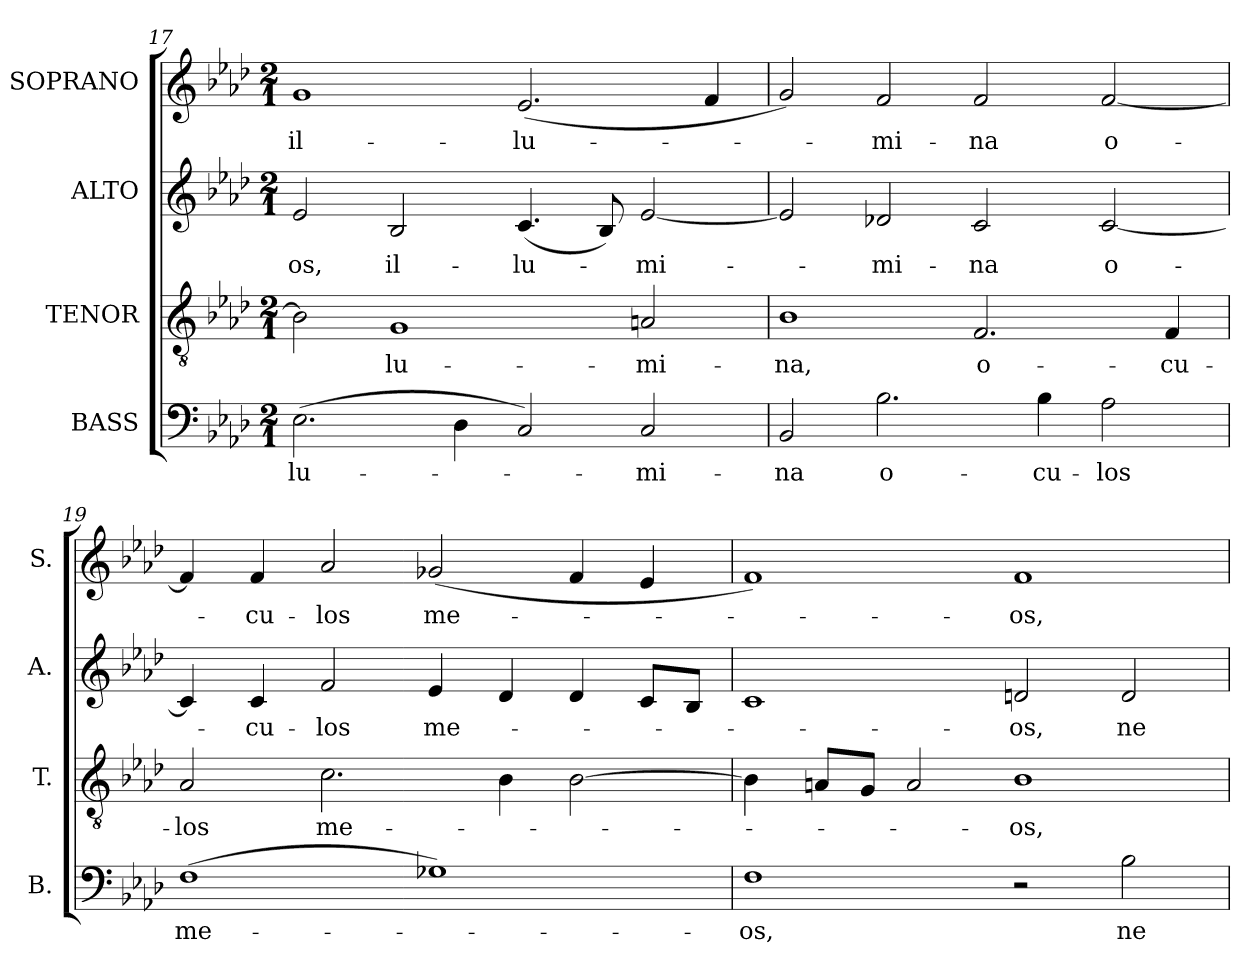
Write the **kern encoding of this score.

**kern	**text	**kern	**text	**kern	**text	**kern	**text
*part4	*part4	*part3	*part3	*part2	*part2	*part1	*part1
*staff4	*staff4	*staff3	*staff3	*staff2	*staff2	*staff1	*staff1
*I"BASS	*	*I"TENOR	*	*I"ALTO	*	*I"SOPRANO	*
*I'B.	*	*I'T.	*	*I'A.	*	*I'S.	*
*clefF4	*	*clefGv2	*	*clefG2	*	*clefG2	*
*	*	*ITrd7c12	*	*	*	*	*
*k[b-e-a-d-]	*	*k[b-e-a-d-]	*	*k[b-e-a-d-]	*	*k[b-e-a-d-]	*
*A-:	*	*A-:	*	*A-:	*	*A-:	*
*M2/1	*	*M2/1	*	*M2/1	*	*M2/1	*
=17	=17	=17	=17	=17	=17	=17	=17
!	!LO:LY:b:color=#000000	!	!	!	!	!	!
!	!	!	!	!	!LO:LY:b:color=#000000	!	!
!	!	!	!	!	!	!	!LO:LY:b:color=#000000
(2.E-i\	-lu-	2BB-i\]	.	2e-i/	-os,	1gi	il-
!	!	!	!LO:LY:b:color=#000000	!	!	!	!
!	!	!	!	!	!LO:LY:b:color=#000000	!	!
.	.	1GGi	-lu-	2B-i/	il-	.	.
4D-i\	.	.	.	.	.	.	.
!	!	!	!	!	!LO:LY:b:color=#000000	!	!
!	!	!	!	!	!	!	!LO:LY:b:color=#000000
2Ci/)	.	.	.	(4.ci/	-lu-	(2.e-i/	-lu-
.	.	.	.	8B-i/)	.	.	.
!	!LO:LY:b:color=#000000	!	!	!	!	!	!
!	!	!	!LO:LY:b:color=#000000	!	!	!	!
!	!	!	!	!	!LO:LY:b:color=#000000	!	!
2Ci/	-mi-	2AAni/	-mi-	[2e-i/	-mi-	.	.
.	.	.	.	.	.	4fi/	.
!!LO:PB:g=z
=18	=18	=18	=18	=18	=18	=18	=18
!	!LO:LY:b:color=#000000	!	!	!	!	!	!
!	!	!	!LO:LY:b:color=#000000	!	!	!	!
2BB-i/	-na	1BB-i	-na,	2e-i/]	.	2gi/)	.
!	!LO:LY:b:color=#000000	!	!	!	!	!	!
!	!	!	!	!	!LO:LY:b:color=#000000	!	!
!	!	!	!	!	!	!	!LO:LY:b:color=#000000
2.B-i\	o-	.	.	2d-Xi/	-mi-	2fi/	-mi-
!	!	!	!LO:LY:b:color=#000000	!	!	!	!
!	!	!	!	!	!LO:LY:b:color=#000000	!	!
!	!	!	!	!	!	!	!LO:LY:b:color=#000000
.	.	2.FFi/	o-	2ci/	-na	2fi/	-na
!	!LO:LY:b:color=#000000	!	!	!	!	!	!
4B-i\	-cu-	.	.	.	.	.	.
!	!LO:LY:b:color=#000000	!	!	!	!	!	!
!	!	!	!	!	!LO:LY:b:color=#000000	!	!
!	!	!	!	!	!	!	!LO:LY:b:color=#000000
2A-i\	-los	.	.	[2ci/	o-	[2fi/	o-
!	!	!	!LO:LY:b:color=#000000	!	!	!	!
.	.	4FFi/	-cu-	.	.	.	.
=19	=19	=19	=19	=19	=19	=19	=19
!	!LO:LY:b:color=#000000	!	!	!	!	!	!
!	!	!	!LO:LY:b:color=#000000	!	!	!	!
(1Fi	me-	2AA-i/	-los	4ci/]	.	4fi/]	.
!	!	!	!	!	!LO:LY:b:color=#000000	!	!
!	!	!	!	!	!	!	!LO:LY:b:color=#000000
.	.	.	.	4ci/	-cu-	4fi/	-cu-
!	!	!	!LO:LY:b:color=#000000	!	!	!	!
!	!	!	!	!	!LO:LY:b:color=#000000	!	!
!	!	!	!	!	!	!	!LO:LY:b:color=#000000
.	.	2.Ci\	me-	2fi/	-los	2a-i/	-los
!	!	!	!	!	!LO:LY:b:color=#000000	!	!
!	!	!	!	!	!	!	!LO:LY:b:color=#000000
1G-Xi)	.	.	.	4e-i/	me-	(2g-Xi/	me-
.	.	4BB-i\	.	4d-i/	.	.	.
.	.	[2BB-i\	.	4d-i/	.	4fi/	.
.	.	.	.	8ci/L	.	4e-i/	.
.	.	.	.	8B-i/J	.	.	.
=20	=20	=20	=20	=20	=20	=20	=20
!	!LO:LY:b:color=#000000	!	!	!	!	!	!
1Fi	-os,	4BB-i\]	.	1ci	.	1fi)	.
.	.	8AAni/L	.	.	.	.	.
.	.	8GGi/J	.	.	.	.	.
.	.	2AAi/	.	.	.	.	.
!	!	!	!LO:LY:b:color=#000000	!	!	!	!
!	!	!	!	!	!LO:LY:b:color=#000000	!	!
!	!	!	!	!	!	!	!LO:LY:b:color=#000000
2r	.	1BB-i	-os,	2dni/	-os,	1fi	-os,
!	!LO:LY:b:color=#000000	!	!	!	!	!	!
!	!	!	!	!	!LO:LY:b:color=#000000	!	!
2B-i\	ne	.	.	2di/	ne	.	.
=	=	=	=	=	=	=	=
*-	*-	*-	*-	*-	*-	*-	*-
